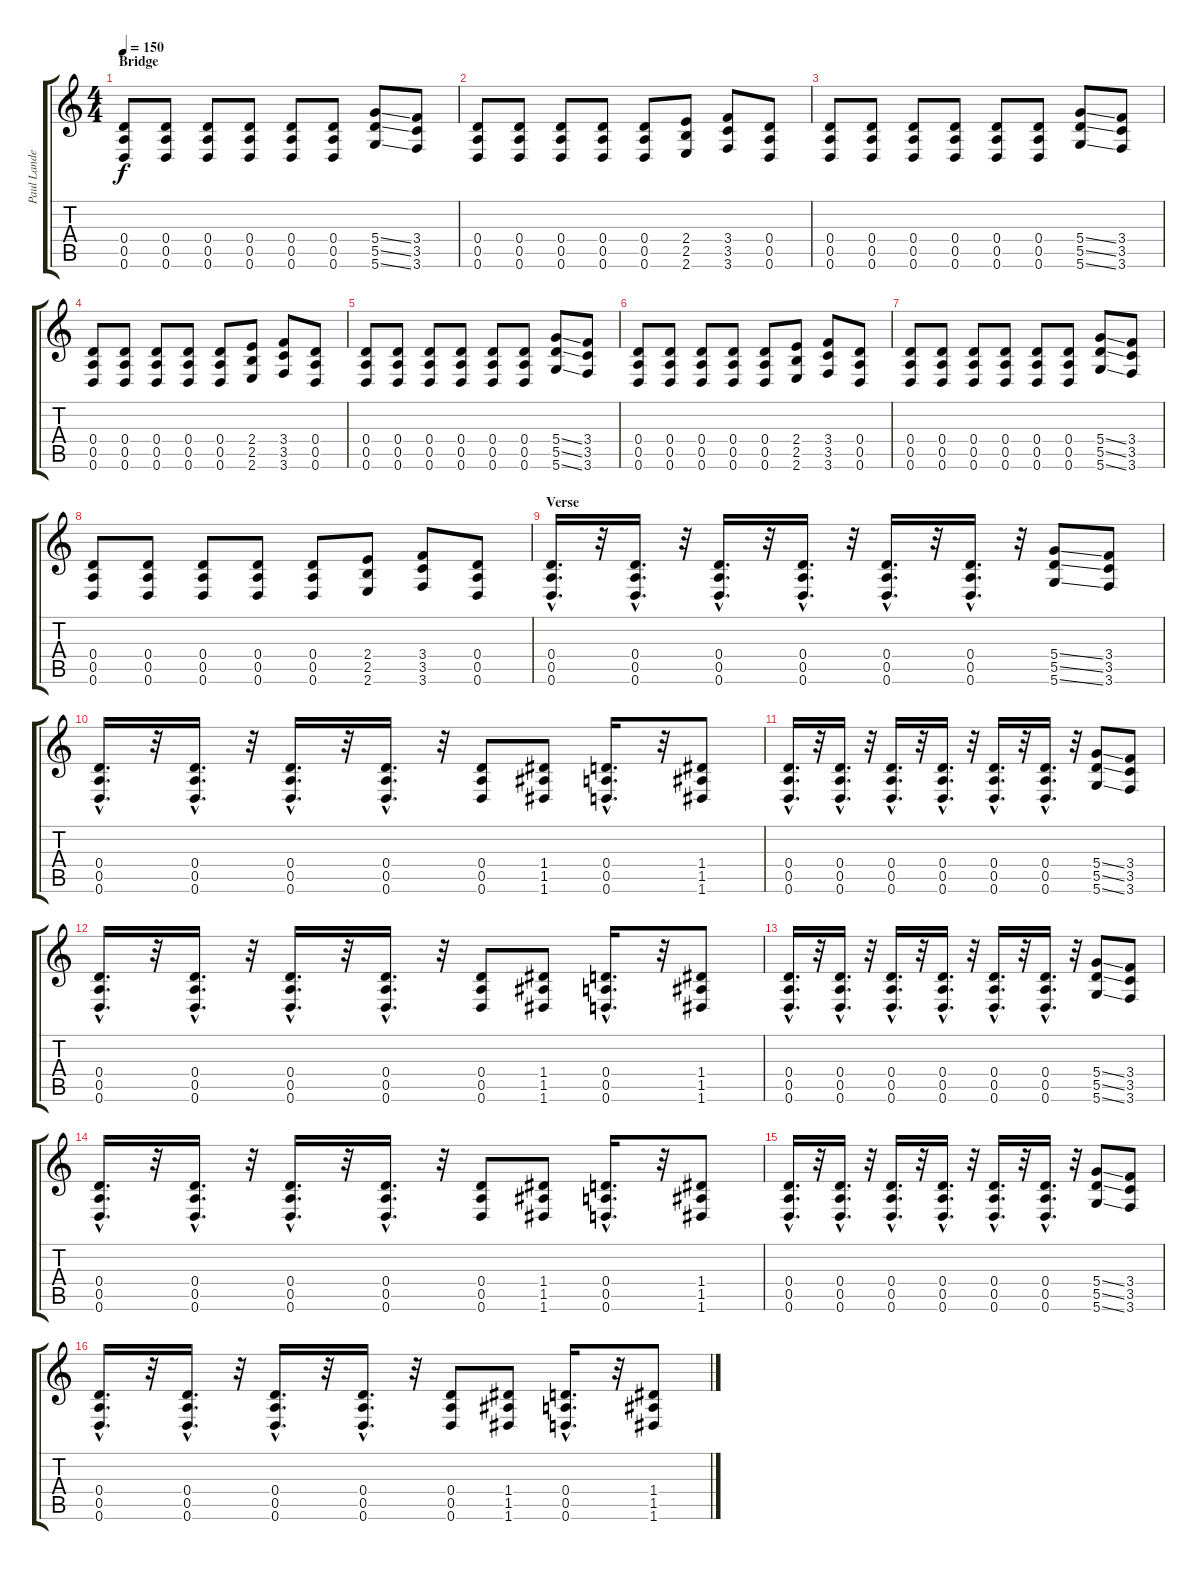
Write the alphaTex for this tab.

\track ("Paul Landers" "Paul Lande") {instrument distortionguitar}
\staff {score tabs}
\tuning (E4 B3 G3 D3 A2 D2) {hide}
\ts (4 4)
\section ("" "Bridge")
\tempo 150
\clef g2
\ks c
(0.4 0.5 0.6).8{dy f volume 1} (0.4 0.5 0.6).8 (0.4 0.5 0.6).8 (0.4 0.5 0.6).8 (0.4 0.5 0.6).8 (0.4 0.5 0.6).8 (5.4{ss} 5.5{ss} 5.6{ss}).8 (3.4 3.5 3.6).8 |
(0.4 0.5 0.6).8 (0.4 0.5 0.6).8 (0.4 0.5 0.6).8 (0.4 0.5 0.6).8 (0.4 0.5 0.6).8 (2.4 2.5 2.6).8 (3.4 3.5 3.6).8 (0.4 0.5 0.6).8 |
(0.4 0.5 0.6).8 (0.4 0.5 0.6).8 (0.4 0.5 0.6).8 (0.4 0.5 0.6).8 (0.4 0.5 0.6).8 (0.4 0.5 0.6).8 (5.4{ss} 5.5{ss} 5.6{ss}).8 (3.4 3.5 3.6).8 |
(0.4 0.5 0.6).8 (0.4 0.5 0.6).8 (0.4 0.5 0.6).8 (0.4 0.5 0.6).8 (0.4 0.5 0.6).8 (2.4 2.5 2.6).8 (3.4 3.5 3.6).8 (0.4 0.5 0.6).8 |
(0.4 0.5 0.6).8 (0.4 0.5 0.6).8 (0.4 0.5 0.6).8 (0.4 0.5 0.6).8 (0.4 0.5 0.6).8 (0.4 0.5 0.6).8 (5.4{ss} 5.5{ss} 5.6{ss}).8 (3.4 3.5 3.6).8 |
(0.4 0.5 0.6).8 (0.4 0.5 0.6).8 (0.4 0.5 0.6).8 (0.4 0.5 0.6).8 (0.4 0.5 0.6).8 (2.4 2.5 2.6).8 (3.4 3.5 3.6).8 (0.4 0.5 0.6).8 |
(0.4 0.5 0.6).8 (0.4 0.5 0.6).8 (0.4 0.5 0.6).8 (0.4 0.5 0.6).8 (0.4 0.5 0.6).8 (0.4 0.5 0.6).8 (5.4{ss} 5.5{ss} 5.6{ss}).8 (3.4 3.5 3.6).8 |
(0.4 0.5 0.6).8 (0.4 0.5 0.6).8 (0.4 0.5 0.6).8 (0.4 0.5 0.6).8 (0.4 0.5 0.6).8 (2.4 2.5 2.6).8 (3.4 3.5 3.6).8 (0.4 0.5 0.6).8 |
\section ("" "Verse")
(0.4{hac} 0.5{hac} 0.6{hac}).16{d volume 13} r.32 (0.4{hac} 0.5{hac} 0.6{hac}).16{d} r.32 (0.4{hac} 0.5{hac} 0.6{hac}).16{d} r.32 (0.4{hac} 0.5{hac} 0.6{hac}).16{d} r.32 (0.4{hac} 0.5{hac} 0.6{hac}).16{d} r.32 (0.4{hac} 0.5{hac} 0.6{hac}).16{d} r.32 (5.4{ss} 5.5{ss} 5.6{ss}).8 (3.4 3.5 3.6).8 |
(0.4{hac} 0.5{hac} 0.6{hac}).16{d} r.32 (0.4{hac} 0.5{hac} 0.6{hac}).16{d} r.32 (0.4{hac} 0.5{hac} 0.6{hac}).16{d} r.32 (0.4{hac} 0.5{hac} 0.6{hac}).16{d} r.32 (0.4 0.5 0.6).8 (1.4 1.5 1.6).8 (0.4{hac} 0.5{hac} 0.6{hac}).16{d} r.32 (1.4 1.5 1.6).8 |
(0.4{hac} 0.5{hac} 0.6{hac}).16{d} r.32 (0.4{hac} 0.5{hac} 0.6{hac}).16{d} r.32 (0.4{hac} 0.5{hac} 0.6{hac}).16{d} r.32 (0.4{hac} 0.5{hac} 0.6{hac}).16{d} r.32 (0.4{hac} 0.5{hac} 0.6{hac}).16{d} r.32 (0.4{hac} 0.5{hac} 0.6{hac}).16{d} r.32 (5.4{ss} 5.5{ss} 5.6{ss}).8 (3.4 3.5 3.6).8 |
(0.4{hac} 0.5{hac} 0.6{hac}).16{d} r.32 (0.4{hac} 0.5{hac} 0.6{hac}).16{d} r.32 (0.4{hac} 0.5{hac} 0.6{hac}).16{d} r.32 (0.4{hac} 0.5{hac} 0.6{hac}).16{d} r.32 (0.4 0.5 0.6).8 (1.4 1.5 1.6).8 (0.4{hac} 0.5{hac} 0.6{hac}).16{d} r.32 (1.4 1.5 1.6).8 |
(0.4{hac} 0.5{hac} 0.6{hac}).16{d} r.32 (0.4{hac} 0.5{hac} 0.6{hac}).16{d} r.32 (0.4{hac} 0.5{hac} 0.6{hac}).16{d} r.32 (0.4{hac} 0.5{hac} 0.6{hac}).16{d} r.32 (0.4{hac} 0.5{hac} 0.6{hac}).16{d} r.32 (0.4{hac} 0.5{hac} 0.6{hac}).16{d} r.32 (5.4{ss} 5.5{ss} 5.6{ss}).8 (3.4 3.5 3.6).8 |
(0.4{hac} 0.5{hac} 0.6{hac}).16{d} r.32 (0.4{hac} 0.5{hac} 0.6{hac}).16{d} r.32 (0.4{hac} 0.5{hac} 0.6{hac}).16{d} r.32 (0.4{hac} 0.5{hac} 0.6{hac}).16{d} r.32 (0.4 0.5 0.6).8 (1.4 1.5 1.6).8 (0.4{hac} 0.5{hac} 0.6{hac}).16{d} r.32 (1.4 1.5 1.6).8 |
(0.4{hac} 0.5{hac} 0.6{hac}).16{d} r.32 (0.4{hac} 0.5{hac} 0.6{hac}).16{d} r.32 (0.4{hac} 0.5{hac} 0.6{hac}).16{d} r.32 (0.4{hac} 0.5{hac} 0.6{hac}).16{d} r.32 (0.4{hac} 0.5{hac} 0.6{hac}).16{d} r.32 (0.4{hac} 0.5{hac} 0.6{hac}).16{d} r.32 (5.4{ss} 5.5{ss} 5.6{ss}).8 (3.4 3.5 3.6).8 |
(0.4{hac} 0.5{hac} 0.6{hac}).16{d} r.32 (0.4{hac} 0.5{hac} 0.6{hac}).16{d} r.32 (0.4{hac} 0.5{hac} 0.6{hac}).16{d} r.32 (0.4{hac} 0.5{hac} 0.6{hac}).16{d} r.32 (0.4 0.5 0.6).8 (1.4 1.5 1.6).8 (0.4{hac} 0.5{hac} 0.6{hac}).16{d} r.32 (1.4 1.5 1.6).8
